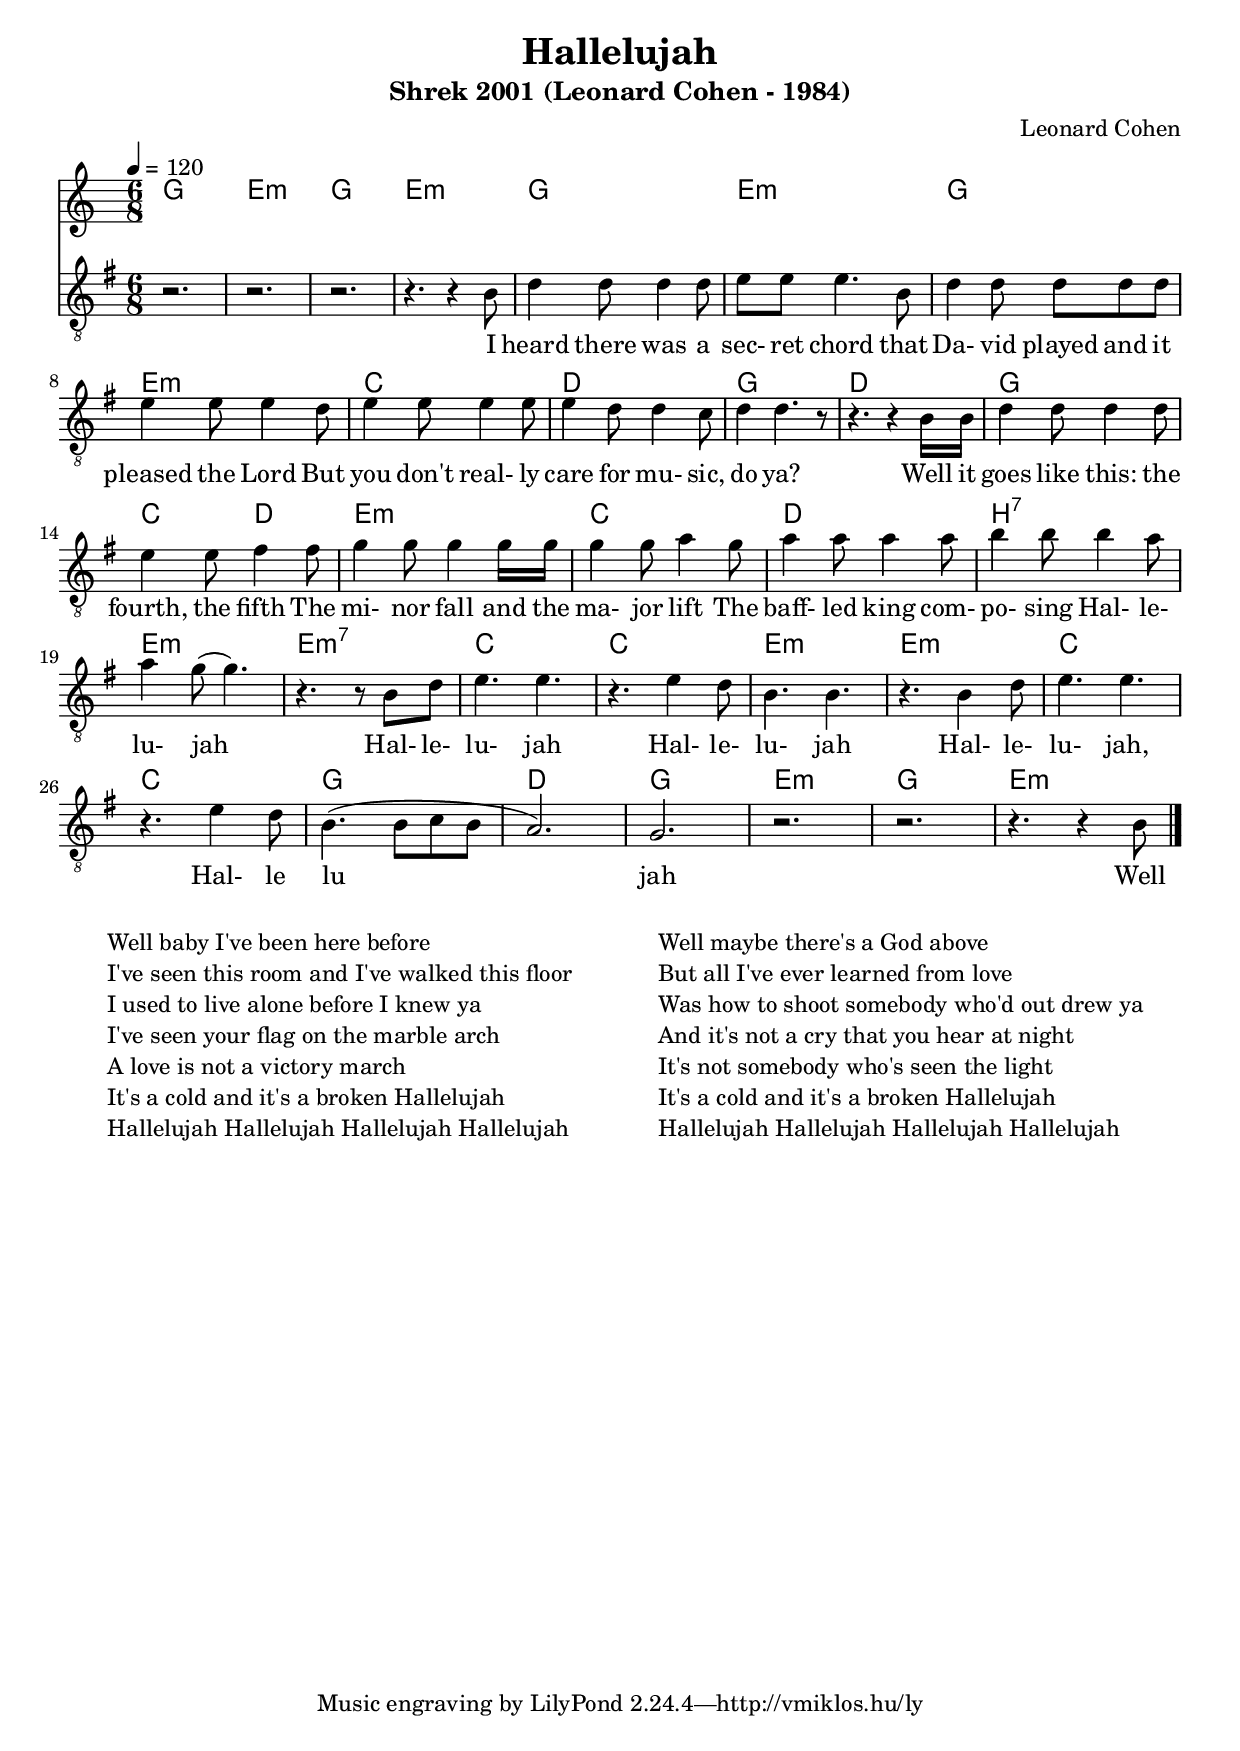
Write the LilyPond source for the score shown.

\version "2.12.1"

\header {
	title = "Hallelujah"
	subtitle = "Shrek 2001 (Leonard Cohen - 1984)"
	composer = "Leonard Cohen"
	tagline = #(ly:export
		(format "Music engraving by LilyPond ~a~ahttp://vmiklos.hu/ly"
			(lilypond-version)
			(ly:wide-char->utf-8 #x2014)
		)
	)
}

%#(set-global-staff-size 15)

\score {
	<<
	\chords {
		\germanChords
		g2. e:m g e:m g e:m g
		e:m c d g
		d g c4. d e2.:m
		c d b:7 e:m
		e:m7 c c e:m e:m c c
		g d g e:m g e:m
	}
	\tempo 4 = 120
	\relative c'
	{
		\clef "G_8"
		\key g \major
		\time 6/8
		r2. | r | r | r4. r4 b8 | d4 d8 d4 d8 | e8 e e4. b8 | d4 d8 d d d |
		e4 e8 e4 d8 | e4 e8 e4 e8 | e4 d8 d4 c8 | d4 d4. r8 |
		r4. r4 b16 b | d4 d8 d4 d8 | e4 e8 fis4 fis8 | g4 g8 g4 g16 g |
		g4 g8 a4 g8 | a4 a8 a4 a8 | b4 b8 b4 a8 | a4 g8( g4.) |
		r4. r8 b, d | e4. e | r e4 d8 | b4. b | r b4 d8 | e4. e | r e4 d8 |
		b4.( b8 c b | a2.) | g | r | r | r4. r4 b8 \bar "|."
	}
	\addlyrics {
		I heard there was a sec- ret chord that Da- vid played and it
		pleased the Lord But you don't real- ly care for mu- sic, do ya?
		Well it goes like this: the fourth, the fifth The mi- nor fall and the
		ma- jor lift The baff- led king com- po- sing Hal- le- lu- jah
		Hal- le- lu- jah Hal- le- lu- jah Hal- le- lu- jah, Hal- le
		lu jah Well
	}
	>>
	\midi{}
	% avoid the indent in the first line
	\layout{indent = 0\cm}
}
\markup {
	\fill-line {
		\hspace #1.0
		\column {
			\line {Well baby I've been here before}
			\line {I've seen this room and I've walked this floor}
			\line {I used to live alone before I knew ya}
			\line {I've seen your flag on the marble arch}
			\line {A love is not a victory march}
			\line {It's a cold and it's a broken Hallelujah}
			\line {Hallelujah Hallelujah Hallelujah Hallelujah}
		}
		\hspace #2
		\column {
			\line {Well maybe there's a God above}
			\line {But all I've ever learned from love}
			\line {Was how to shoot somebody who'd out drew ya}
			\line {And it's not a cry that you hear at night}
			\line {It's not somebody who's seen the light}
			\line {It's a cold and it's a broken Hallelujah}
			\line {Hallelujah Hallelujah Hallelujah Hallelujah}
		}
		\hspace #1.0
	}
}
